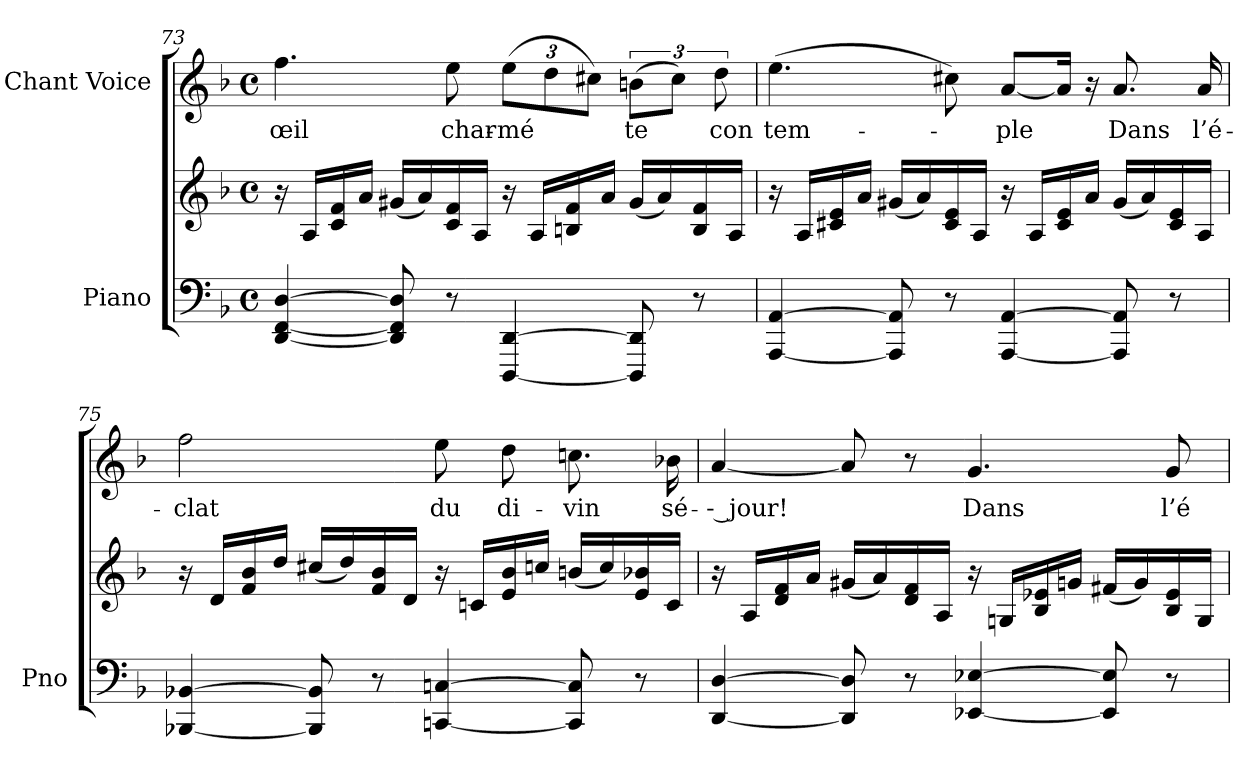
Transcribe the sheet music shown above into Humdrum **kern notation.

**kern	**kern	**kern	**text
*part2	*part2	*part1	*part1
*staff3	*staff2	*staff1	*staff1
*I"Piano	*	*I"Chant Voice	*
*I'Pno	*	*	*
*clefF4	*clefG2	*clefG2	*
*k[b-]	*k[b-]	*k[b-]	*
*M4/4	*M4/4	*M4/4	*
*met(c)	*met(c)	*met(c)	*
=73	=73	=73	=73
!	!	!	!LO:LY:b
[4DD/ [4FF/ [4D/	16r	4.ff\	œil
.	16A/LL	.	.
.	16c/ 16f/	.	.
.	16a/JJ	.	.
8DD/] 8FF/] 8D/]	(<16g#X/LL	.	.
.	16a/)	.	.
!	!	!	!LO:LY:b
8r	16c/ 16f/	8ee\	char-
.	16A/JJ	.	.
*	*	*Xbrackettup	*
!	!	!	!LO:LY:b
[4DDD/ [4DD/	16r	(>12ee\L	-mé
.	16A/LL	.	.
.	.	12dd\	.
.	16Bn/ 16f/	.	.
.	.	12cc#X\J)	.
.	16a/JJ	.	.
*	*	*brackettup	*
!	!	!	!LO:LY:b
8DDD/] 8DD/]	(<16g#/LL	(>12bn\L	te
.	16a/)	.	.
.	.	12cc#\J)	.
8r	16B/ 16f/	.	.
!	!	!	!LO:LY:b
.	.	12dd\	con
.	16A/JJ	.	.
!!LO:PB:g=z
=74	=74	=74	=74
!	!	!	!LO:LY:b
[4AAA/ [4AA/	16r	(>4.ee\	tem-
.	16A/LL	.	.
.	16c#X/ 16e/	.	.
.	16a/JJ	.	.
8AAA/] 8AA/]	(<16g#X/LL	.	.
.	16a/)	.	.
8r	16c#/ 16e/	8cc#X\)	.
.	16A/JJ	.	.
!	!	!	!LO:LY:b
[4AAA/ [4AA/	16r	[8a/L	-ple
.	16A/LL	.	.
.	16c#/ 16e/	16a/Jk]	.
.	16a/JJ	16r	.
!	!	!	!LO:LY:b
8AAA/] 8AA/]	(<16g#/LL	8.a/	Dans
.	16a/)	.	.
8r	16c#/ 16e/	.	.
!	!	!	!LO:LY:b
.	16A/JJ	16a/	l’é-
=75	=75	=75	=75
!	!	!	!LO:LY:b
[4BBB-X/ [4BB-X/	16r	2ff\	-clat
.	16d/LL	.	.
.	16f/ 16b-/	.	.
.	16dd/JJ	.	.
8BBB-/] 8BB-/]	(<16cc#X/LL	.	.
.	16dd/)	.	.
8r	16f/ 16b-/	.	.
.	16d/JJ	.	.
!	!	!	!LO:LY:b
[4CCn/ [4Cn/	16r	8ee\	du
.	16cn/LL	.	.
!	!	!	!LO:LY:b
.	16e/ 16b-/	8dd\	di-
.	16ccn/JJ	.	.
!	!	!	!LO:LY:b
8CC/] 8C/]	(<16bn/LL	8.ccn\	-vin
.	16cc/)	.	.
8r	16e/ 16b-X/	.	.
!	!	!	!LO:LY:b
.	16c/JJ	16b-X\	sé-
!!LO:LB:g=z
=76	=76	=76	=76
!	!	!	!LO:LY:b
[4DD/ [4D/	16r	[4a/	-- jour!
.	16A/LL	.	.
.	16d/ 16f/	.	.
.	16a/JJ	.	.
8DD/] 8D/]	(<16g#X/LL	8a/]	.
.	16a/)	.	.
8r	16d/ 16f/	8r	.
.	16A/JJ	.	.
!	!	!	!LO:LY:b
[4EE-X/ [4E-X/	16r	4.g/	Dans
.	16Gn/LL	.	.
.	16B-/ 16e-X/	.	.
.	16gn/JJ	.	.
8EE-/] 8E-/]	(<16f#X/LL	.	.
.	16g/)	.	.
!	!	!	!LO:LY:b
8r	16B-/ 16e-/	8g/	l’é-
.	16G/JJ	.	.
=	=	=	=
*-	*-	*-	*-
